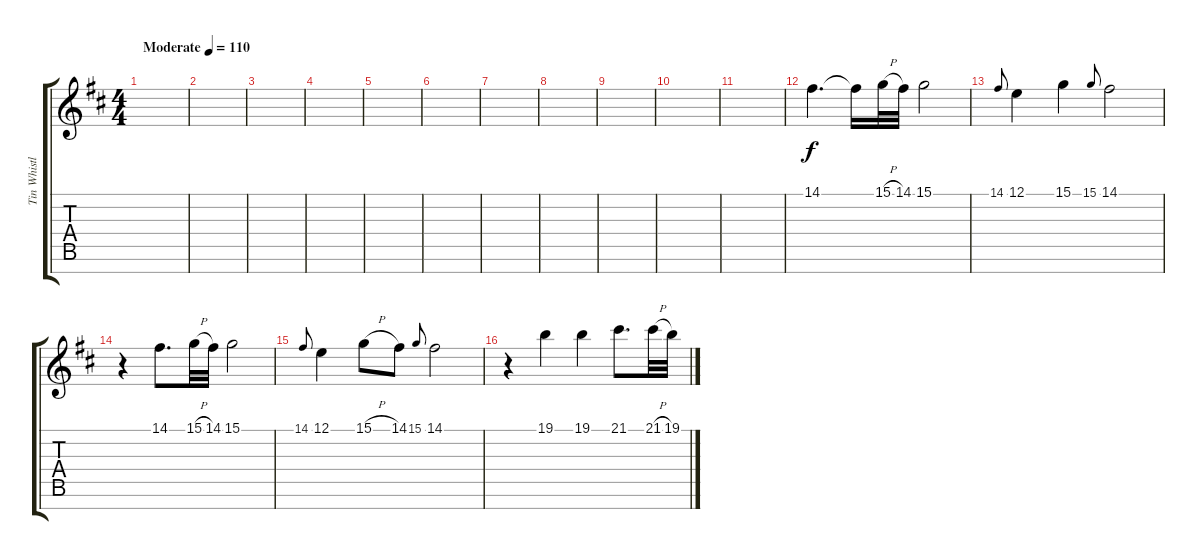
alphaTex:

\track ("Tin Whistle" "Tin Whistl") {instrument ocarina}
\staff {score tabs}
\tuning (E4 B3 G3 D3 A2 E2 B1) {hide}
\ts (4 4)
\tempo (110 "Moderate")
\clef g2
\ks d
|
|
|
|
|
|
|
|
|
|
|
14.1.4{d} 14.1{t}.16 15.1{h}.32 14.1.32 15.1.2 |
14.1.8{gr onbeat} 12.1.4 15.1.4 15.1.8{gr onbeat} 14.1.2 |
r.4 14.1.8{d} 15.1{h}.32 14.1.32 15.1.2 |
14.1.8{gr onbeat} 12.1.4 15.1{h}.8 14.1.8 15.1.8{gr onbeat} 14.1.2 |
r.4 19.1.4 19.1.4 21.1.8{d} 21.1{h}.32 19.1.32
